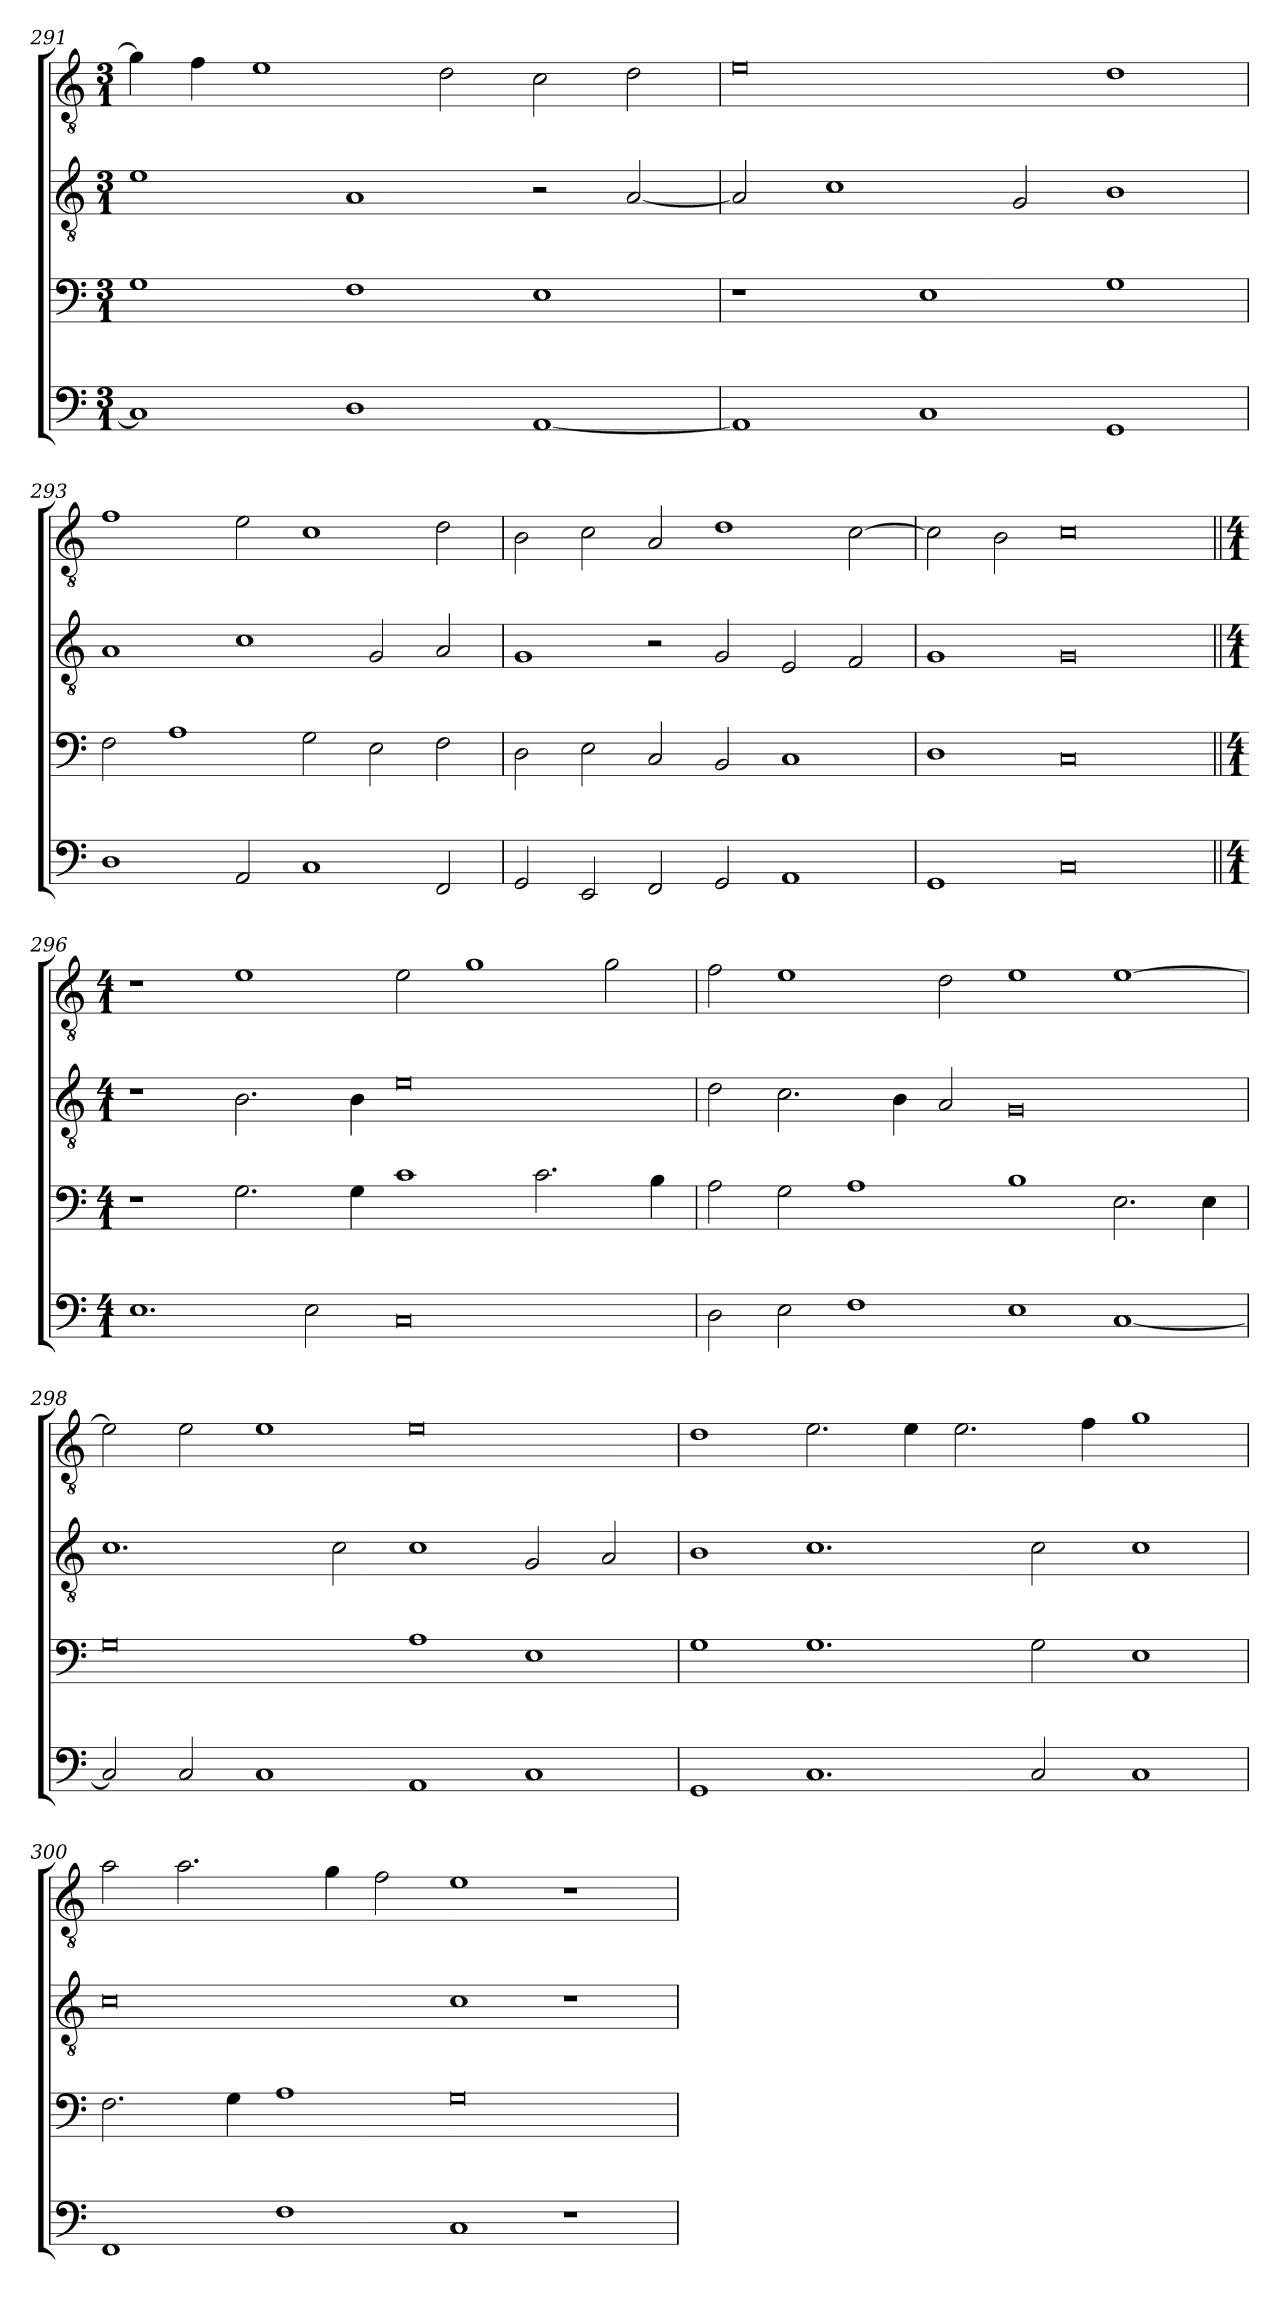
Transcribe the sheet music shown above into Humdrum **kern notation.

**kern	**kern	**kern	**kern
*part4	*part3	*part2	*part1
*staff4	*staff3	*staff2	*staff1
*clefF4	*clefF4	*clefGv2	*clefGv2
*k[]	*k[]	*k[]	*k[]
*C:	*C:	*C:	*C:
*M3/1	*M3/1	*M3/1	*M3/1
=291	=291	=291	=291
1C]	1G	1e	4g\]
.	.	.	4f\
.	.	.	1e
1D	1F	1A	.
.	.	.	2d\
[<1AA	1E	2r	2c\
.	.	[<2A/	2d\
=292	=292	=292	=292
1AA]	1r	2A/]	0e
.	.	1c	.
1C	1E	.	.
.	.	2G/	.
1GG	1G	1B	1d
=293	=293	=293	=293
1D	2F\	1A	1f
.	1A	.	.
2AA/	.	1c	2e\
1C	2G\	.	1c
.	2E\	2G/	.
2FF/	2F\	2A/	2d\
=294	=294	=294	=294
2GG/	2D\	1G	2B\
2EE/	2E\	.	2c\
2FF/	2C/	2r	2A/
2GG/	2BB/	2G/	1d
1AA	1C	2E/	.
.	.	2F/	[>2c\
=295	=295	=295	=295
1GG	1D	1G	2c\]
.	.	.	2B\
0C	0C	0G	0c
!!LO:LB:g=z
=296||	=296||	=296||	=296||
*M4/1	*M4/1	*M4/1	*M4/1
1.E	1r	1r	1r
.	2.G\	2.B\	1e
2E\	.	.	.
.	4G\	4B\	.
0C	1c	0e	2e\
.	.	.	1g
.	2.c\	.	.
.	.	.	2g\
.	4B\	.	.
=297	=297	=297	=297
2D\	2A\	2d\	2f\
2E\	2G\	2.c\	1e
1F	1A	.	.
.	.	4B\	.
.	.	2A/	2d\
1E	1B	0G	1e
[<1C	2.E\	.	[>1e
.	4E\	.	.
=298	=298	=298	=298
2C/]	0G	1.c	2e\]
2C/	.	.	2e\
1C	.	.	1e
.	.	2c\	.
1AA	1A	1c	0e
1C	1E	2G/	.
.	.	2A/	.
=299	=299	=299	=299
1GG	1G	1B	1d
1.C	1.G	1.c	2.e\
.	.	.	4e\
.	.	.	2.e\
2C/	2G\	2c\	.
.	.	.	4f\
1C	1E	1c	1g
=300	=300	=300	=300
1FF	2.F\	0c	2a\
.	.	.	2.a\
.	4G\	.	.
1F	1A	.	.
.	.	.	4g\
.	.	.	2f\
1C	0G	1c	1e
1r	.	1r	1r
=	=	=	=
*-	*-	*-	*-
